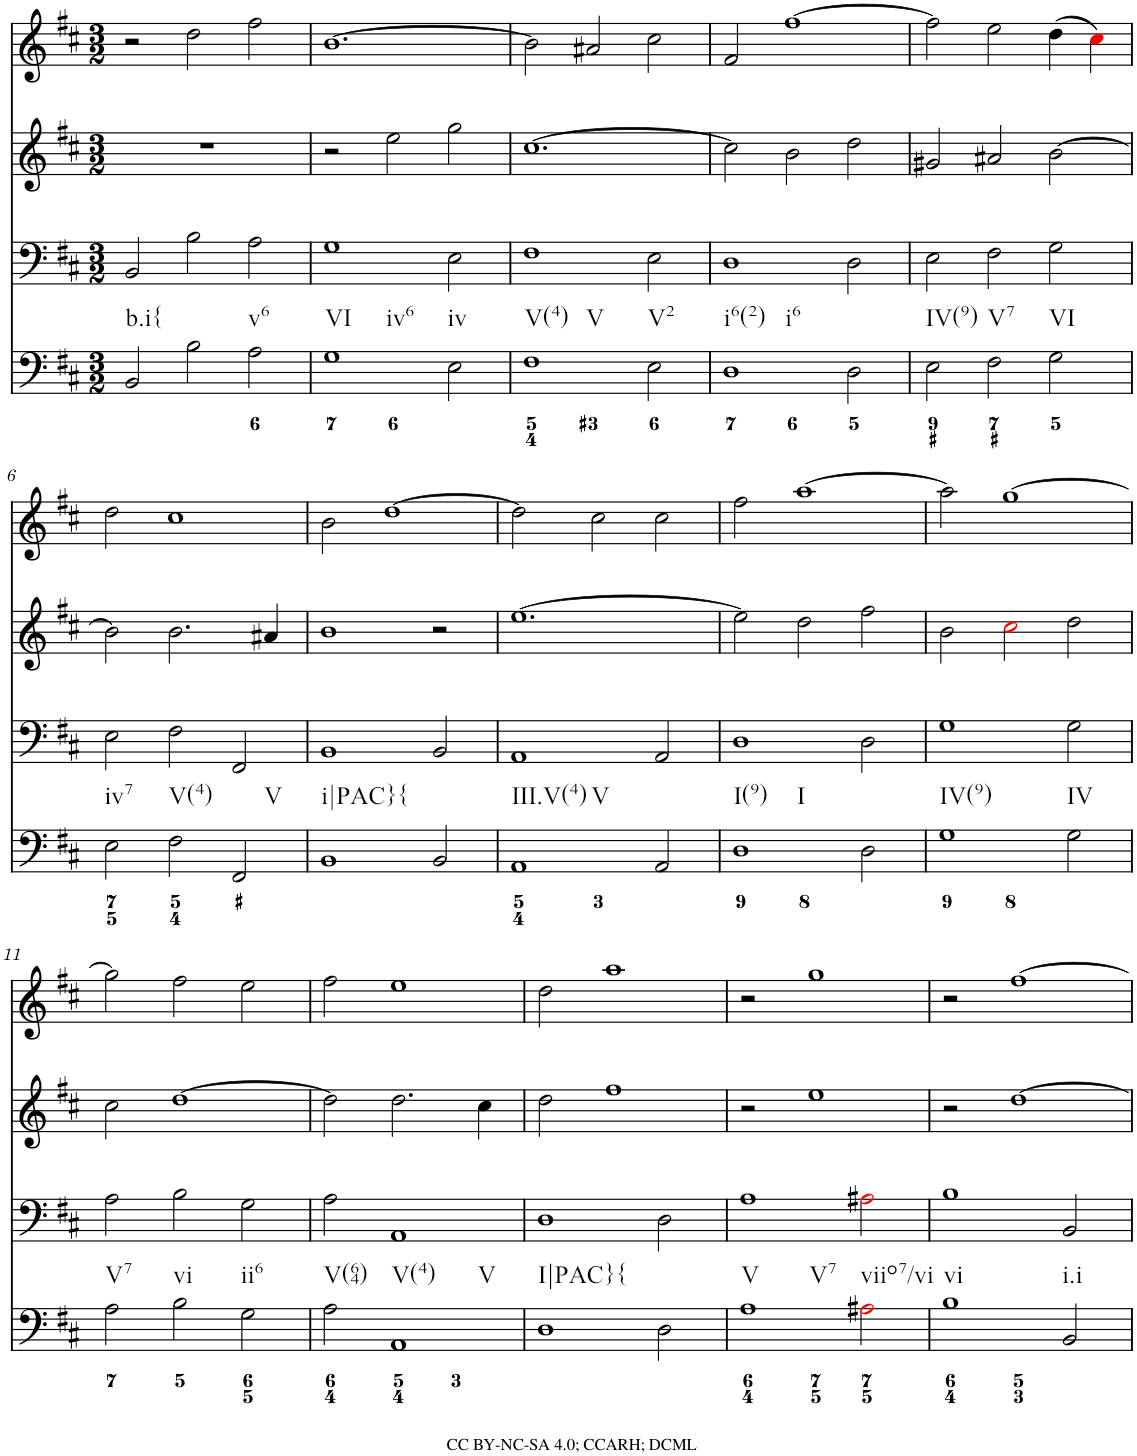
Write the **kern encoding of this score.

**kern	**kern	**kern	**kern
*part4	*part3	*part2	*part1
*staff4	*staff3	*staff2	*staff1
*I"Piano	*I"Piano	*I"Piano	*I"Piano
*I'Pno	*I'Pno	*I'Pno	*I'Pno
*clefF4	*clefF4	*clefG2	*clefG2
*k[f#c#]	*k[f#c#]	*k[f#c#]	*k[f#c#]
*b:	*b:	*b:	*b:
*M3/2	*M3/2	*M3/2	*M3/2
=1	=1	=1	=1
!LO:TX:b:t=b.i{	!	!	!
2BB/	2BB/	1.r	2r
2B\	2B\	.	2dd\
!LO:TX:b:t=v6	!	!	!
2A\	2A\	.	2ff#\
=2	=2	=2	=2
!LO:TX:b:t=VI	!	!	!
!LO:TX:b:t=iv6	!	!	!
1G	1G	2r	[1.b
.	.	2ee\	.
!LO:TX:b:t=iv	!	!	!
2E\	2E\	2gg\	.
=3	=3	=3	=3
!LO:TX:b:t=V(4)	!	!	!
!LO:TX:b:t=V	!	!	!
1F#	1F#	[1.cc#	2b\]
.	.	.	2a#X/
!LO:TX:b:t=V2	!	!	!
2E\	2E\	.	2cc#\
=4	=4	=4	=4
!LO:TX:b:t=i6(2)	!	!	!
!LO:TX:b:t=i6	!	!	!
1D	1D	2cc#\]	2f#/
.	.	2b\	[1ff#
2D\	2D\	2dd\	.
=5	=5	=5	=5
!LO:TX:b:t=IV(9)	!	!	!
2E\	2E\	2g#X/	2ff#\]
!LO:TX:b:t=V7	!	!	!
2F#\	2F#\	2a#X/	2ee\
!LO:TX:b:t=VI	!	!	!
2G\	2G\	[2b\	(4dd\
.	.	.	4cc#i\)
!!LO:LB:g=z
=6	=6	=6	=6
!LO:TX:b:t=iv7	!	!	!
2E\	2E\	2b\]	2dd\
!LO:TX:b:t=V(4)	!	!	!
2F#\	2F#\	2.b\	1cc#
!LO:TX:b:t=V	!	!	!
2FF#/	2FF#/	.	.
.	.	4a#X/	.
=7	=7	=7	=7
!LO:TX:b:t=i|PAC}{	!	!	!
1BB	1BB	1b	2b\
.	.	.	[1dd
2BB/	2BB/	2r	.
=8	=8	=8	=8
!LO:TX:b:t=III.V(4)	!	!	!
!LO:TX:b:t=V	!	!	!
1AA	1AA	[1.ee	2dd\]
.	.	.	2cc#\
2AA/	2AA/	.	2cc#\
=9	=9	=9	=9
!LO:TX:b:t=I(9)	!	!	!
!LO:TX:b:t=I	!	!	!
1D	1D	2ee\]	2ff#\
.	.	2dd\	[1aa
2D\	2D\	2ff#\	.
=10	=10	=10	=10
!LO:TX:b:t=IV(9)	!	!	!
1G	1G	2b\	2aa\]
.	.	2cc#i\	[1gg
!LO:TX:b:t=IV	!	!	!
2G\	2G\	2dd\	.
!!LO:LB:g=z
=11	=11	=11	=11
!LO:TX:b:t=V7	!	!	!
2A\	2A\	2cc#\	2gg\]
!LO:TX:b:t=vi	!	!	!
2B\	2B\	[1dd	2ff#\
!LO:TX:b:t=ii6	!	!	!
2G\	2G\	.	2ee\
=12	=12	=12	=12
!LO:TX:b:t=V(64)	!	!	!
2A\	2A\	2dd\]	2ff#\
!LO:TX:b:t=V(4)	!	!	!
!LO:TX:b:t=V	!	!	!
1AA	1AA	2.dd\	1ee
.	.	4cc#\	.
=13	=13	=13	=13
!LO:TX:b:t=I|PAC}{	!	!	!
1D	1D	2dd\	2dd\
.	.	1ff#	1aa
2D\	2D\	.	.
=14	=14	=14	=14
!LO:TX:b:t=V	!	!	!
!LO:TX:b:t=V7	!	!	!
1A	1A	2r	2r
.	.	1ee	1gg
!LO:TX:b:t=viio7/vi	!	!	!
2A#Xi\	2A#Xi\	.	.
=15	=15	=15	=15
!LO:TX:b:t=vi	!	!	!
1B	1B	2r	2r
.	.	[1dd	[1ff#
!LO:TX:b:t=i.i	!	!	!
2BB/	2BB/	.	.
=	=	=	=
*-	*-	*-	*-
